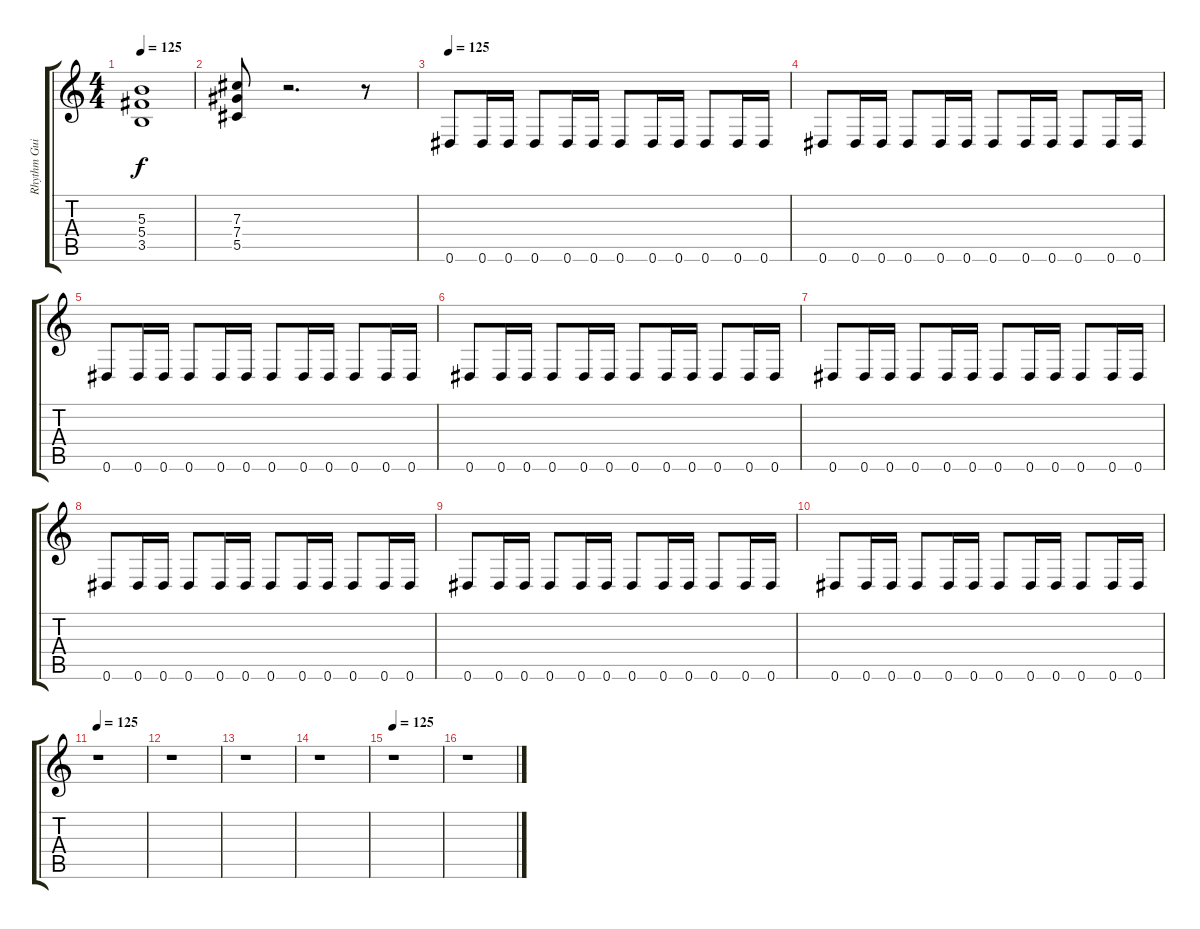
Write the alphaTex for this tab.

\track ("Rhythm Guitar" "Rhythm Gui") {instrument distortionguitar}
\staff {score tabs}
\tuning (Eb4 Bb3 Gb3 Db3 Ab2 Eb2) {hide}
\ts (4 4)
\tempo 125
\clef g2
\ks c
(5.3 5.4 3.5).1{dy f} |
(7.3 7.4 5.5).8 r.2{d} r.8 |
\tempo 125
0.6.8 0.6.16 0.6.16 0.6.8 0.6.16 0.6.16 0.6.8 0.6.16 0.6.16 0.6.8 0.6.16 0.6.16 |
0.6.8 0.6.16 0.6.16 0.6.8 0.6.16 0.6.16 0.6.8 0.6.16 0.6.16 0.6.8 0.6.16 0.6.16 |
0.6.8 0.6.16 0.6.16 0.6.8 0.6.16 0.6.16 0.6.8 0.6.16 0.6.16 0.6.8 0.6.16 0.6.16 |
0.6.8 0.6.16 0.6.16 0.6.8 0.6.16 0.6.16 0.6.8 0.6.16 0.6.16 0.6.8 0.6.16 0.6.16 |
0.6.8 0.6.16 0.6.16 0.6.8 0.6.16 0.6.16 0.6.8 0.6.16 0.6.16 0.6.8 0.6.16 0.6.16 |
0.6.8 0.6.16 0.6.16 0.6.8 0.6.16 0.6.16 0.6.8 0.6.16 0.6.16 0.6.8 0.6.16 0.6.16 |
0.6.8 0.6.16 0.6.16 0.6.8 0.6.16 0.6.16 0.6.8 0.6.16 0.6.16 0.6.8 0.6.16 0.6.16 |
0.6.8 0.6.16 0.6.16 0.6.8 0.6.16 0.6.16 0.6.8 0.6.16 0.6.16 0.6.8 0.6.16 0.6.16 |
\tempo 125
r.1 |
r.1 |
r.1 |
r.1 |
\tempo 125
r.1 |
r.1
